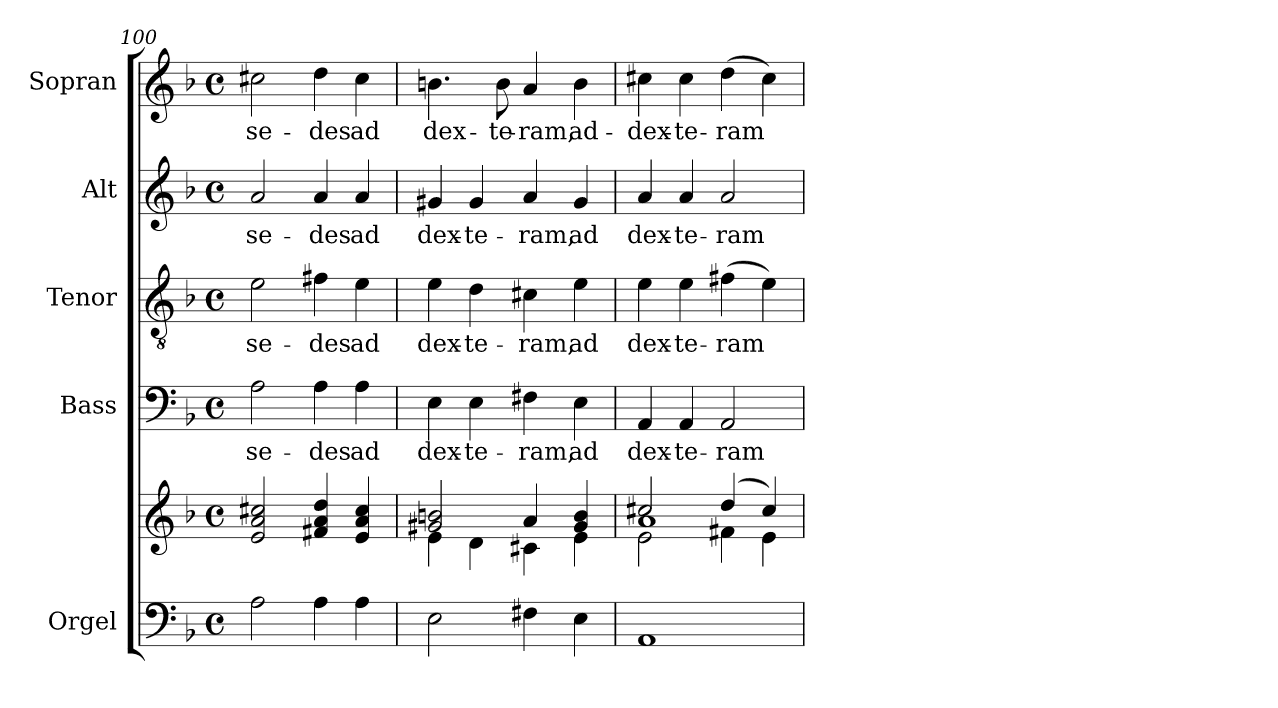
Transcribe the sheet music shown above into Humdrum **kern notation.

**kern	**kern	**kern	**text	**kern	**text	**kern	**text	**kern	**text
*part5	*part5	*part4	*part4	*part3	*part3	*part2	*part2	*part1	*part1
*staff6	*staff5	*staff4	*staff4	*staff3	*staff3	*staff2	*staff2	*staff1	*staff1
*I"Orgel	*	*I"Bass	*	*I"Tenor	*	*I"Alt	*	*I"Sopran	*
*I'Org.	*	*I'B.	*	*I'T.	*	*I'A.	*	*I'S.	*
*clefF4	*clefG2	*clefF4	*	*clefGv2	*	*clefG2	*	*clefG2	*
*k[b-]	*k[b-]	*k[b-]	*	*k[b-]	*	*k[b-]	*	*k[b-]	*
*F:	*F:	*F:	*	*F:	*	*F:	*	*F:	*
*M4/4	*M4/4	*M4/4	*	*M4/4	*	*M4/4	*	*M4/4	*
*met(c)	*met(c)	*met(c)	*	*met(c)	*	*met(c)	*	*met(c)	*
=100	=100	=100	=100	=100	=100	=100	=100	=100	=100
2A\	2e/ 2a/ 2cc#X/	2A\	se-	2e\	se-	2a/	se-	2cc#X\	se-
4A\	4f#X/ 4a/ 4dd/	4A\	-des	4f#X\	-des	4a/	-des	4dd\	-des
4A\	4e/ 4a/ 4cc#/	4A\	ad	4e\	ad	4a/	ad	4cc#\	ad
=101	=101	=101	=101	=101	=101	=101	=101	=101	=101
*	*^	*	*	*	*	*	*	*	*
2E\	2g#X/ 2bn/	4e\	4E\	dex-	4e\	dex-	4g#X/	dex-	4.bn\	dex-
.	.	4d\	4E\	-te-	4d\	-te-	4g#/	-te-	.	.
.	.	.	.	.	.	.	.	.	8b\	-te-
4F#X\	4a/	4c#X\	4F#X\	-ram,	4c#X\	-ram,	4a/	-ram,	4a/	-ram,
4E\	4g#/ 4b/	4e\	4E\	ad	4e\	ad	4g#/	ad	4b\	ad-
=102	=102	=102	=102	=102	=102	=102	=102	=102	=102	=102
*	*	*^	*	*	*	*	*	*	*	*
1AA	2cc#X/	2e\	1a	4AA/	dex-	4e\	dex-	4a/	dex-	4cc#X\	-dex-
.	.	.	.	4AA/	-te-	4e\	-te-	4a/	-te-	4cc#\	-te-
.	(4dd/	4f#X\	.	2AA/	-ram	(4f#X\	-ram	2a/	-ram	(4dd\	-ram
.	4cc#/)	4e\	.	.	.	4e\)	.	.	.	4cc#\)	.
*	*v	*v	*v	*	*	*	*	*	*	*	*
=	=	=	=	=	=	=	=	=	=
*-	*-	*-	*-	*-	*-	*-	*-	*-	*-
